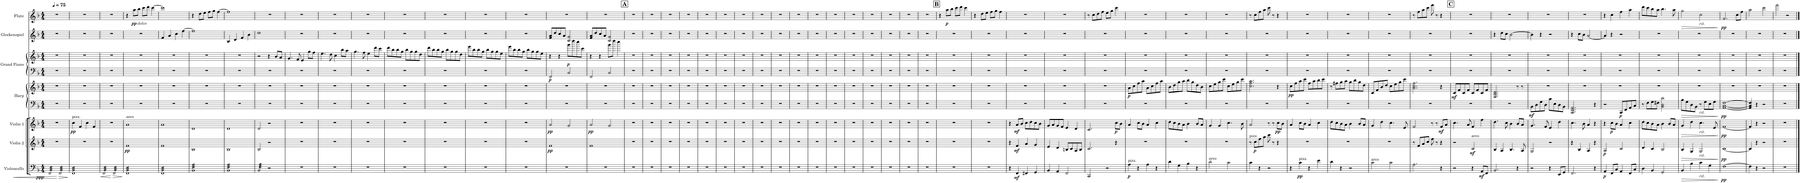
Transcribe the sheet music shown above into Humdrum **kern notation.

**kern	**dynam	**kern	**dynam	**kern	**dynam	**kern	**kern	**dynam	**kern	**kern	**dynam	**kern	**kern	**dynam
*part7	*part7	*part6	*part6	*part5	*part5	*part4	*part4	*part4	*part3	*part3	*part3	*part2	*part1	*part1
*staff9	*staff9	*staff8	*staff8	*staff7	*staff7	*staff6	*staff5	*staff5/6	*staff4	*staff3	*staff3/4	*staff2	*staff1	*staff1
*I"Violoncello	*	*I"Violin 2	*	*I"Violin 1	*	*I"Harp	*	*	*I"Grand Piano	*	*	*I"Glockenspiel	*I"Flute	*
*I'Vc.	*	*I'Vln. 2	*	*I'Vln. 1	*	*I'Hrp.	*	*	*I'Pno.	*	*	*I'Glock.	*I'Fl.	*
*clefF4	*	*clefG2	*	*clefG2	*	*clefF4	*clefG2	*	*clefF4	*clefG2	*	*clefG2	*clefG2	*
*	*	*	*	*	*	*	*	*	*	*	*	*Trd-14c-24	*	*
*k[b-]	*	*k[b-]	*	*k[b-]	*	*k[b-]	*k[b-]	*	*k[b-]	*k[b-]	*	*k[b-]	*k[b-]	*
*M4/4	*	*M4/4	*	*M4/4	*	*M4/4	*M4/4	*	*M4/4	*M4/4	*	*M4/4	*M4/4	*
=1	=1	=1	=1	=1	=1	=1	=1	=1	=1	=1	=1	=1	=1	=1
!	!LO:HP:b	!	!	!	!	!	!	!	!	!	!	!	!	!
!	!LO:DY:n=1:b	!	!	!	!	!	!	!	!	!	!	!	!	!
*	*	*	*	*	*	*	*	*	*	*	*	*	*^	*
*tremolo	*	*	*	*	*	*	*	*	*	*	*	*	*	*	*
32FF/LLL	< ppp	1r	.	1r	.	1r	1r	.	1r	1r	.	1r	1r	2ryy	.
32FF/	.	.	.	.	.	.	.	.	.	.	.	.	.	.	.
32FF/	.	.	.	.	.	.	.	.	.	.	.	.	.	.	.
32FF/	.	.	.	.	.	.	.	.	.	.	.	.	.	.	.
32FF/	.	.	.	.	.	.	.	.	.	.	.	.	.	.	.
32FF/	.	.	.	.	.	.	.	.	.	.	.	.	.	.	.
32FF/	.	.	.	.	.	.	.	.	.	.	.	.	.	.	.
32FF/	.	.	.	.	.	.	.	.	.	.	.	.	.	.	.
32FF/	.	.	.	.	.	.	.	.	.	.	.	.	.	.	.
32FF/	.	.	.	.	.	.	.	.	.	.	.	.	.	.	.
32FF/	.	.	.	.	.	.	.	.	.	.	.	.	.	.	.
32FF/	.	.	.	.	.	.	.	.	.	.	.	.	.	.	.
32FF/	.	.	.	.	.	.	.	.	.	.	.	.	.	.	.
32FF/	.	.	.	.	.	.	.	.	.	.	.	.	.	.	.
32FF/	.	.	.	.	.	.	.	.	.	.	.	.	.	.	.
32FF/JJJ	.	.	.	.	.	.	.	.	.	.	.	.	.	.	.
*	*	*	*	*	*	*	*	*	*	*	*	*	*MM75	*	*
!	!LO:HP:n=1:b	!	!	!	!	!	!	!	!	!	!	!	!	!	!
32FF/LLL	[ >	.	.	.	.	.	.	.	.	.	.	.	.	2ryy	.
32FF/	.	.	.	.	.	.	.	.	.	.	.	.	.	.	.
32FF/	.	.	.	.	.	.	.	.	.	.	.	.	.	.	.
32FF/	.	.	.	.	.	.	.	.	.	.	.	.	.	.	.
32FF/	.	.	.	.	.	.	.	.	.	.	.	.	.	.	.
32FF/	.	.	.	.	.	.	.	.	.	.	.	.	.	.	.
32FF/	.	.	.	.	.	.	.	.	.	.	.	.	.	.	.
32FF/	.	.	.	.	.	.	.	.	.	.	.	.	.	.	.
32FF/	.	.	.	.	.	.	.	.	.	.	.	.	.	.	.
32FF/	.	.	.	.	.	.	.	.	.	.	.	.	.	.	.
32FF/	.	.	.	.	.	.	.	.	.	.	.	.	.	.	.
32FF/	.	.	.	.	.	.	.	.	.	.	.	.	.	.	.
32FF/	.	.	.	.	.	.	.	.	.	.	.	.	.	.	.
32FF/	.	.	.	.	.	.	.	.	.	.	.	.	.	.	.
32FF/	.	.	.	.	.	.	.	.	.	.	.	.	.	.	.
32FF/JJJ	.	.	.	.	.	.	.	.	.	.	.	.	.	.	.
.	]	.	.	.	.	.	.	.	.	.	.	.	.	.	.
=1X1	=1X1	=1X1	=1X1	=1X1	=1X1	=1X1	=1X1	=1X1	=1X1	=1X1	=1X1	=1X1	=1X1	=1X1	=1X1
!	!	!	!	!LO:TX:a:t=pizz.	!	!	!	!	!	!	!	!	!	!	!
!	!	!	!	!	!LO:DY:b	!	!	!	!	!	!	!	!	!	!
*	*	*	*	*	*	*	*	*	*	*	*	*	*v	*v	*
32FFLLL	.	1r	.	4cc\	pp	1r	1r	.	1r	1r	.	1r	1r	.
32FF	.	.	.	.	.	.	.	.	.	.	.	.	.	.
32FF	.	.	.	.	.	.	.	.	.	.	.	.	.	.
32FF	.	.	.	.	.	.	.	.	.	.	.	.	.	.
32FF	.	.	.	.	.	.	.	.	.	.	.	.	.	.
32FF	.	.	.	.	.	.	.	.	.	.	.	.	.	.
32FF	.	.	.	.	.	.	.	.	.	.	.	.	.	.
32FF	.	.	.	.	.	.	.	.	.	.	.	.	.	.
32FF	.	.	.	4f/	.	.	.	.	.	.	.	.	.	.
32FF	.	.	.	.	.	.	.	.	.	.	.	.	.	.
32FF	.	.	.	.	.	.	.	.	.	.	.	.	.	.
32FF	.	.	.	.	.	.	.	.	.	.	.	.	.	.
32FF	.	.	.	.	.	.	.	.	.	.	.	.	.	.
32FF	.	.	.	.	.	.	.	.	.	.	.	.	.	.
32FF	.	.	.	.	.	.	.	.	.	.	.	.	.	.
32FF	.	.	.	.	.	.	.	.	.	.	.	.	.	.
32FF	.	.	.	4cc\	.	.	.	.	.	.	.	.	.	.
32FF	.	.	.	.	.	.	.	.	.	.	.	.	.	.
32FF	.	.	.	.	.	.	.	.	.	.	.	.	.	.
32FF	.	.	.	.	.	.	.	.	.	.	.	.	.	.
32FF	.	.	.	.	.	.	.	.	.	.	.	.	.	.
32FF	.	.	.	.	.	.	.	.	.	.	.	.	.	.
32FF	.	.	.	.	.	.	.	.	.	.	.	.	.	.
32FF	.	.	.	.	.	.	.	.	.	.	.	.	.	.
32FF	.	.	.	4f/	.	.	.	.	.	.	.	.	.	.
32FF	.	.	.	.	.	.	.	.	.	.	.	.	.	.
32FF	.	.	.	.	.	.	.	.	.	.	.	.	.	.
32FF	.	.	.	.	.	.	.	.	.	.	.	.	.	.
32FF	.	.	.	.	.	.	.	.	.	.	.	.	.	.
32FF	.	.	.	.	.	.	.	.	.	.	.	.	.	.
32FF	.	.	.	.	.	.	.	.	.	.	.	.	.	.
32FFJJJ	.	.	.	.	.	.	.	.	.	.	.	.	.	.
=2	=2	=2	=2	=2	=2	=2	=2	=2	=2	=2	=2	=2	=2	=2
!	!LO:HP:b	!	!	!	!	!	!	!	!	!	!	!	!	!
32FF/LLL	<	1r	.	1r	.	1r	1r	.	1r	1r	.	1r	1r	.
32FF/	.	.	.	.	.	.	.	.	.	.	.	.	.	.
32FF/	.	.	.	.	.	.	.	.	.	.	.	.	.	.
32FF/	.	.	.	.	.	.	.	.	.	.	.	.	.	.
32FF/	.	.	.	.	.	.	.	.	.	.	.	.	.	.
32FF/	.	.	.	.	.	.	.	.	.	.	.	.	.	.
32FF/	.	.	.	.	.	.	.	.	.	.	.	.	.	.
32FF/	.	.	.	.	.	.	.	.	.	.	.	.	.	.
32FF/	.	.	.	.	.	.	.	.	.	.	.	.	.	.
32FF/	.	.	.	.	.	.	.	.	.	.	.	.	.	.
32FF/	.	.	.	.	.	.	.	.	.	.	.	.	.	.
32FF/	.	.	.	.	.	.	.	.	.	.	.	.	.	.
32FF/	.	.	.	.	.	.	.	.	.	.	.	.	.	.
32FF/	.	.	.	.	.	.	.	.	.	.	.	.	.	.
32FF/	.	.	.	.	.	.	.	.	.	.	.	.	.	.
32FF/JJJ	.	.	.	.	.	.	.	.	.	.	.	.	.	.
!	!LO:HP:n=1:b	!	!	!	!	!	!	!	!	!	!	!	!	!
32FF/LLL	[ >	.	.	.	.	.	.	.	.	.	.	.	.	.
32FF/	.	.	.	.	.	.	.	.	.	.	.	.	.	.
32FF/	.	.	.	.	.	.	.	.	.	.	.	.	.	.
32FF/	.	.	.	.	.	.	.	.	.	.	.	.	.	.
32FF/	.	.	.	.	.	.	.	.	.	.	.	.	.	.
32FF/	.	.	.	.	.	.	.	.	.	.	.	.	.	.
32FF/	.	.	.	.	.	.	.	.	.	.	.	.	.	.
32FF/	.	.	.	.	.	.	.	.	.	.	.	.	.	.
32FF/	.	.	.	.	.	.	.	.	.	.	.	.	.	.
32FF/	.	.	.	.	.	.	.	.	.	.	.	.	.	.
32FF/	.	.	.	.	.	.	.	.	.	.	.	.	.	.
32FF/	.	.	.	.	.	.	.	.	.	.	.	.	.	.
32FF/	.	.	.	.	.	.	.	.	.	.	.	.	.	.
32FF/	.	.	.	.	.	.	.	.	.	.	.	.	.	.
32FF/	.	.	.	.	.	.	.	.	.	.	.	.	.	.
32FF/JJJ	.	.	.	.	.	.	.	.	.	.	.	.	.	.
.	]	.	.	.	.	.	.	.	.	.	.	.	.	.
=3	=3	=3	=3	=3	=3	=3	=3	=3	=3	=3	=3	=3	=3	=3
!	!	!	!	!LO:TX:a:t=arco	!	!	!	!	!	!	!	!	!	!
!	!	!	!LO:DY:b	!	!	!	!	!	!	!	!	!	!	!
32FFLLL	.	1f	pp	1a	.	1r	1r	.	1r	1r	.	1r	4r	.
32FF	.	.	.	.	.	.	.	.	.	.	.	.	.	.
32FF	.	.	.	.	.	.	.	.	.	.	.	.	.	.
32FF	.	.	.	.	.	.	.	.	.	.	.	.	.	.
32FF	.	.	.	.	.	.	.	.	.	.	.	.	.	.
32FF	.	.	.	.	.	.	.	.	.	.	.	.	.	.
32FF	.	.	.	.	.	.	.	.	.	.	.	.	.	.
32FF	.	.	.	.	.	.	.	.	.	.	.	.	.	.
!	!	!	!	!	!	!	!	!	!	!	!	!	!LO:TX:b:i:t=dolce	!
!	!	!	!	!	!	!	!	!	!	!	!	!	!	!LO:DY:b
32FF	.	.	.	.	.	.	.	.	.	.	.	.	8aa\L	pp
32FF	.	.	.	.	.	.	.	.	.	.	.	.	.	.
32FF	.	.	.	.	.	.	.	.	.	.	.	.	.	.
32FF	.	.	.	.	.	.	.	.	.	.	.	.	.	.
32FF	.	.	.	.	.	.	.	.	.	.	.	.	8bb-\J	.
32FF	.	.	.	.	.	.	.	.	.	.	.	.	.	.
32FF	.	.	.	.	.	.	.	.	.	.	.	.	.	.
32FF	.	.	.	.	.	.	.	.	.	.	.	.	.	.
32FF	.	.	.	.	.	.	.	.	.	.	.	.	8ccc\L	.
32FF	.	.	.	.	.	.	.	.	.	.	.	.	.	.
32FF	.	.	.	.	.	.	.	.	.	.	.	.	.	.
32FF	.	.	.	.	.	.	.	.	.	.	.	.	.	.
32FF	.	.	.	.	.	.	.	.	.	.	.	.	8ddd\J	.
32FF	.	.	.	.	.	.	.	.	.	.	.	.	.	.
32FF	.	.	.	.	.	.	.	.	.	.	.	.	.	.
32FF	.	.	.	.	.	.	.	.	.	.	.	.	.	.
32FF	.	.	.	.	.	.	.	.	.	.	.	.	[4ccc\	.
32FF	.	.	.	.	.	.	.	.	.	.	.	.	.	.
32FF	.	.	.	.	.	.	.	.	.	.	.	.	.	.
32FF	.	.	.	.	.	.	.	.	.	.	.	.	.	.
32FF	.	.	.	.	.	.	.	.	.	.	.	.	.	.
32FF	.	.	.	.	.	.	.	.	.	.	.	.	.	.
32FF	.	.	.	.	.	.	.	.	.	.	.	.	.	.
32FFJJJ	.	.	.	.	.	.	.	.	.	.	.	.	.	.
=4	=4	=4	=4	=4	=4	=4	=4	=4	=4	=4	=4	=4	=4	=4
32FFLLL	.	1f	.	1a	.	1r	1r	.	1r	1r	.	4f/	1ccc]	.
32FF	.	.	.	.	.	.	.	.	.	.	.	.	.	.
32FF	.	.	.	.	.	.	.	.	.	.	.	.	.	.
32FF	.	.	.	.	.	.	.	.	.	.	.	.	.	.
32FF	.	.	.	.	.	.	.	.	.	.	.	.	.	.
32FF	.	.	.	.	.	.	.	.	.	.	.	.	.	.
32FF	.	.	.	.	.	.	.	.	.	.	.	.	.	.
32FF	.	.	.	.	.	.	.	.	.	.	.	.	.	.
32FF	.	.	.	.	.	.	.	.	.	.	.	4a/	.	.
32FF	.	.	.	.	.	.	.	.	.	.	.	.	.	.
32FF	.	.	.	.	.	.	.	.	.	.	.	.	.	.
32FF	.	.	.	.	.	.	.	.	.	.	.	.	.	.
32FF	.	.	.	.	.	.	.	.	.	.	.	.	.	.
32FF	.	.	.	.	.	.	.	.	.	.	.	.	.	.
32FF	.	.	.	.	.	.	.	.	.	.	.	.	.	.
32FF	.	.	.	.	.	.	.	.	.	.	.	.	.	.
32FF	.	.	.	.	.	.	.	.	.	.	.	4cc\	.	.
32FF	.	.	.	.	.	.	.	.	.	.	.	.	.	.
32FF	.	.	.	.	.	.	.	.	.	.	.	.	.	.
32FF	.	.	.	.	.	.	.	.	.	.	.	.	.	.
32FF	.	.	.	.	.	.	.	.	.	.	.	.	.	.
32FF	.	.	.	.	.	.	.	.	.	.	.	.	.	.
32FF	.	.	.	.	.	.	.	.	.	.	.	.	.	.
32FF	.	.	.	.	.	.	.	.	.	.	.	.	.	.
32FF	.	.	.	.	.	.	.	.	.	.	.	[4ff\	.	.
32FF	.	.	.	.	.	.	.	.	.	.	.	.	.	.
32FF	.	.	.	.	.	.	.	.	.	.	.	.	.	.
32FF	.	.	.	.	.	.	.	.	.	.	.	.	.	.
32FF	.	.	.	.	.	.	.	.	.	.	.	.	.	.
32FF	.	.	.	.	.	.	.	.	.	.	.	.	.	.
32FF	.	.	.	.	.	.	.	.	.	.	.	.	.	.
32FFJJJ	.	.	.	.	.	.	.	.	.	.	.	.	.	.
=5	=5	=5	=5	=5	=5	=5	=5	=5	=5	=5	=5	=5	=5	=5
32BB-LLL	.	1B-	.	1d	.	1r	1r	.	1r	1r	.	1ff]	4r	.
32BB-	.	.	.	.	.	.	.	.	.	.	.	.	.	.
32BB-	.	.	.	.	.	.	.	.	.	.	.	.	.	.
32BB-	.	.	.	.	.	.	.	.	.	.	.	.	.	.
32BB-	.	.	.	.	.	.	.	.	.	.	.	.	.	.
32BB-	.	.	.	.	.	.	.	.	.	.	.	.	.	.
32BB-	.	.	.	.	.	.	.	.	.	.	.	.	.	.
32BB-	.	.	.	.	.	.	.	.	.	.	.	.	.	.
32BB-	.	.	.	.	.	.	.	.	.	.	.	.	8dd\L	.
32BB-	.	.	.	.	.	.	.	.	.	.	.	.	.	.
32BB-	.	.	.	.	.	.	.	.	.	.	.	.	.	.
32BB-	.	.	.	.	.	.	.	.	.	.	.	.	.	.
32BB-	.	.	.	.	.	.	.	.	.	.	.	.	8ee\J	.
32BB-	.	.	.	.	.	.	.	.	.	.	.	.	.	.
32BB-	.	.	.	.	.	.	.	.	.	.	.	.	.	.
32BB-	.	.	.	.	.	.	.	.	.	.	.	.	.	.
32BB-	.	.	.	.	.	.	.	.	.	.	.	.	8ff\L	.
32BB-	.	.	.	.	.	.	.	.	.	.	.	.	.	.
32BB-	.	.	.	.	.	.	.	.	.	.	.	.	.	.
32BB-	.	.	.	.	.	.	.	.	.	.	.	.	.	.
32BB-	.	.	.	.	.	.	.	.	.	.	.	.	8gg\J	.
32BB-	.	.	.	.	.	.	.	.	.	.	.	.	.	.
32BB-	.	.	.	.	.	.	.	.	.	.	.	.	.	.
32BB-	.	.	.	.	.	.	.	.	.	.	.	.	.	.
32BB-	.	.	.	.	.	.	.	.	.	.	.	.	[4ff\	.
32BB-	.	.	.	.	.	.	.	.	.	.	.	.	.	.
32BB-	.	.	.	.	.	.	.	.	.	.	.	.	.	.
32BB-	.	.	.	.	.	.	.	.	.	.	.	.	.	.
32BB-	.	.	.	.	.	.	.	.	.	.	.	.	.	.
32BB-	.	.	.	.	.	.	.	.	.	.	.	.	.	.
32BB-	.	.	.	.	.	.	.	.	.	.	.	.	.	.
32BB-JJJ	.	.	.	.	.	.	.	.	.	.	.	.	.	.
=6	=6	=6	=6	=6	=6	=6	=6	=6	=6	=6	=6	=6	=6	=6
32BB-LLL	.	1B-	.	1d	.	1r	1r	.	1r	1r	.	4B-/	1ff]	.
32BB-	.	.	.	.	.	.	.	.	.	.	.	.	.	.
32BB-	.	.	.	.	.	.	.	.	.	.	.	.	.	.
32BB-	.	.	.	.	.	.	.	.	.	.	.	.	.	.
32BB-	.	.	.	.	.	.	.	.	.	.	.	.	.	.
32BB-	.	.	.	.	.	.	.	.	.	.	.	.	.	.
32BB-	.	.	.	.	.	.	.	.	.	.	.	.	.	.
32BB-	.	.	.	.	.	.	.	.	.	.	.	.	.	.
32BB-	.	.	.	.	.	.	.	.	.	.	.	4d/	.	.
32BB-	.	.	.	.	.	.	.	.	.	.	.	.	.	.
32BB-	.	.	.	.	.	.	.	.	.	.	.	.	.	.
32BB-	.	.	.	.	.	.	.	.	.	.	.	.	.	.
32BB-	.	.	.	.	.	.	.	.	.	.	.	.	.	.
32BB-	.	.	.	.	.	.	.	.	.	.	.	.	.	.
32BB-	.	.	.	.	.	.	.	.	.	.	.	.	.	.
32BB-	.	.	.	.	.	.	.	.	.	.	.	.	.	.
32BB-	.	.	.	.	.	.	.	.	.	.	.	4f/	.	.
32BB-	.	.	.	.	.	.	.	.	.	.	.	.	.	.
32BB-	.	.	.	.	.	.	.	.	.	.	.	.	.	.
32BB-	.	.	.	.	.	.	.	.	.	.	.	.	.	.
32BB-	.	.	.	.	.	.	.	.	.	.	.	.	.	.
32BB-	.	.	.	.	.	.	.	.	.	.	.	.	.	.
32BB-	.	.	.	.	.	.	.	.	.	.	.	.	.	.
32BB-	.	.	.	.	.	.	.	.	.	.	.	.	.	.
32BB-	.	.	.	.	.	.	.	.	.	.	.	4b-\	.	.
32BB-	.	.	.	.	.	.	.	.	.	.	.	.	.	.
32BB-	.	.	.	.	.	.	.	.	.	.	.	.	.	.
32BB-	.	.	.	.	.	.	.	.	.	.	.	.	.	.
32BB-	.	.	.	.	.	.	.	.	.	.	.	.	.	.
32BB-	.	.	.	.	.	.	.	.	.	.	.	.	.	.
32BB-	.	.	.	.	.	.	.	.	.	.	.	.	.	.
32BB-JJJ	.	.	.	.	.	.	.	.	.	.	.	.	.	.
=7	=7	=7	=7	=7	=7	=7	=7	=7	=7	=7	=7	=7	=7	=7
32BB-/LLL	.	2B-/	.	2d/	.	1r	1r	.	1r	2r	.	1dd	1r	.
32BB-/	.	.	.	.	.	.	.	.	.	.	.	.	.	.
32BB-/	.	.	.	.	.	.	.	.	.	.	.	.	.	.
32BB-/	.	.	.	.	.	.	.	.	.	.	.	.	.	.
32BB-/	.	.	.	.	.	.	.	.	.	.	.	.	.	.
32BB-/	.	.	.	.	.	.	.	.	.	.	.	.	.	.
32BB-/	.	.	.	.	.	.	.	.	.	.	.	.	.	.
32BB-/	.	.	.	.	.	.	.	.	.	.	.	.	.	.
32BB-/	.	.	.	.	.	.	.	.	.	.	.	.	.	.
32BB-/	.	.	.	.	.	.	.	.	.	.	.	.	.	.
32BB-/	.	.	.	.	.	.	.	.	.	.	.	.	.	.
32BB-/	.	.	.	.	.	.	.	.	.	.	.	.	.	.
32BB-/	.	.	.	.	.	.	.	.	.	.	.	.	.	.
32BB-/	.	.	.	.	.	.	.	.	.	.	.	.	.	.
32BB-/	.	.	.	.	.	.	.	.	.	.	.	.	.	.
32BB-/JJJ	.	.	.	.	.	.	.	.	.	.	.	.	.	.
*Xtremolo	*	*	*	*	*	*	*	*	*	*	*	*	*	*
2r	.	2r	.	2r	.	.	.	.	.	4r	.	.	.	.
.	.	.	.	.	.	.	.	.	.	8b-/L	.	.	.	.
.	.	.	.	.	.	.	.	.	.	8a/J	.	.	.	.
=8	=8	=8	=8	=8	=8	=8	=8	=8	=8	=8	=8	=8	=8	=8
1r	.	1r	.	1r	.	1r	1r	.	1r	4.g/	.	1r	1r	.
.	.	.	.	.	.	.	.	.	.	8f/	.	.	.	.
.	.	.	.	.	.	.	.	.	.	4e/	.	.	.	.
.	.	.	.	.	.	.	.	.	.	8gg\L	.	.	.	.
.	.	.	.	.	.	.	.	.	.	8ff\J	.	.	.	.
=9	=9	=9	=9	=9	=9	=9	=9	=9	=9	=9	=9	=9	=9	=9
1r	.	1r	.	1r	.	1r	1r	.	1r	4.ee\	.	1r	1r	.
.	.	.	.	.	.	.	.	.	.	8dd\	.	.	.	.
.	.	.	.	.	.	.	.	.	.	4cc\	.	.	.	.
.	.	.	.	.	.	.	.	.	.	8bb-\L	.	.	.	.
.	.	.	.	.	.	.	.	.	.	8aa\J	.	.	.	.
=10	=10	=10	=10	=10	=10	=10	=10	=10	=10	=10	=10	=10	=10	=10
1r	.	1r	.	1r	.	1r	1r	.	1r	4.gg\	.	1r	1r	.
.	.	.	.	.	.	.	.	.	.	8ff\	.	.	.	.
.	.	.	.	.	.	.	.	.	.	4ee\	.	.	.	.
.	.	.	.	.	.	.	.	.	.	8ddd\L	.	.	.	.
.	.	.	.	.	.	.	.	.	.	8ccc\J	.	.	.	.
=11	=11	=11	=11	=11	=11	=11	=11	=11	=11	=11	=11	=11	=11	=11
1r	.	1r	.	1r	.	1r	1r	.	1r	8ddd\L	.	1r	1r	.
.	.	.	.	.	.	.	.	.	.	8bb-\	.	.	.	.
.	.	.	.	.	.	.	.	.	.	8bb-\	.	.	.	.
.	.	.	.	.	.	.	.	.	.	8gg\J	.	.	.	.
.	.	.	.	.	.	.	.	.	.	8bb-\L	.	.	.	.
.	.	.	.	.	.	.	.	.	.	8gg\	.	.	.	.
.	.	.	.	.	.	.	.	.	.	8gg\	.	.	.	.
.	.	.	.	.	.	.	.	.	.	8dd\J	.	.	.	.
=12	=12	=12	=12	=12	=12	=12	=12	=12	=12	=12	=12	=12	=12	=12
1r	.	1r	.	1r	.	1r	1r	.	1r	8ddd\L	.	1r	1r	.
.	.	.	.	.	.	.	.	.	.	8bb-\	.	.	.	.
.	.	.	.	.	.	.	.	.	.	8bb-\	.	.	.	.
.	.	.	.	.	.	.	.	.	.	8gg\J	.	.	.	.
.	.	.	.	.	.	.	.	.	.	8bb-\L	.	.	.	.
.	.	.	.	.	.	.	.	.	.	8gg\	.	.	.	.
.	.	.	.	.	.	.	.	.	.	8gg\	.	.	.	.
.	.	.	.	.	.	.	.	.	.	8dd\J	.	.	.	.
=13	=13	=13	=13	=13	=13	=13	=13	=13	=13	=13	=13	=13	=13	=13
1r	.	1r	.	1r	.	1r	1r	.	1r	8eee\L	.	1r	1r	.
.	.	.	.	.	.	.	.	.	.	8bb-\	.	.	.	.
.	.	.	.	.	.	.	.	.	.	8bb-\	.	.	.	.
.	.	.	.	.	.	.	.	.	.	8gg\J	.	.	.	.
.	.	.	.	.	.	.	.	.	.	8bb-\L	.	.	.	.
.	.	.	.	.	.	.	.	.	.	8gg\	.	.	.	.
.	.	.	.	.	.	.	.	.	.	8gg\	.	.	.	.
.	.	.	.	.	.	.	.	.	.	8ee\J	.	.	.	.
=14	=14	=14	=14	=14	=14	=14	=14	=14	=14	=14	=14	=14	=14	=14
1r	.	1r	.	1r	.	1r	1r	.	1r	8eee\L	.	1r	1r	.
.	.	.	.	.	.	.	.	.	.	8bb-\	.	.	.	.
.	.	.	.	.	.	.	.	.	.	8bb-\	.	.	.	.
.	.	.	.	.	.	.	.	.	.	8gg\J	.	.	.	.
.	.	.	.	.	.	.	.	.	.	8bb-\L	.	.	.	.
.	.	.	.	.	.	.	.	.	.	8gg\	.	.	.	.
.	.	.	.	.	.	.	.	.	.	8gg\	.	.	.	.
.	.	.	.	.	.	.	.	.	.	8ee\J	.	.	.	.
=15	=15	=15	=15	=15	=15	=15	=15	=15	=15	=15	=15	=15	=15	=15
!	!	!	!LO:DY:b	!	!LO:DY:b	!	!	!	!	!	!LO:DY:b=2	!	!	!
1r	.	1f	pp	2a/	pp	1r	1r	.	2FF/	4r	p	8f/ 8a/L	1r	.
.	.	.	.	.	.	.	.	.	.	.	.	8dd/	.	.
.	.	.	.	.	.	.	.	.	.	4r	.	8cc/	.	.
.	.	.	.	.	.	.	.	.	.	.	.	8a/J	.	.
!	!	!	!	!	!	!	!	!	!	!	!LO:DY:b	!	!	!
.	.	.	.	2g/	.	.	.	.	2C/	8ggg\L	p	2c/ 2g/	.	.
.	.	.	.	.	.	.	.	.	.	8dddd\	.	.	.	.
.	.	.	.	.	.	.	.	.	.	8cccc\	.	.	.	.
.	.	.	.	.	.	.	.	.	.	8ccc\J	.	.	.	.
=16	=16	=16	=16	=16	=16	=16	=16	=16	=16	=16	=16	=16	=16	=16
!	!	!	!	!	!LO:DY:b	!	!	!	!	!	!	!	!	!
1r	.	1f	.	2a/	pp	1r	1r	.	2FF/	4r	.	8f/ 8a/L	1r	.
.	.	.	.	.	.	.	.	.	.	.	.	8dd/	.	.
.	.	.	.	.	.	.	.	.	.	4r	.	8cc/	.	.
.	.	.	.	.	.	.	.	.	.	.	.	8a/J	.	.
.	.	.	.	2g/	.	.	.	.	2C/	8ggg\L	.	2c/ 2g/	.	.
.	.	.	.	.	.	.	.	.	.	8dddd\J	.	.	.	.
.	.	.	.	.	.	.	.	.	.	4cccc\	.	.	.	.
!!LO:REH:place=s1:a:B:cj:fs=14:t=A
=17	=17	=17	=17	=17	=17	=17	=17	=17	=17	=17	=17	=17	=17	=17
1r	.	1r	.	1r	.	1r	1r	.	1r	1r	.	1r	1r	.
=18	=18	=18	=18	=18	=18	=18	=18	=18	=18	=18	=18	=18	=18	=18
1r	.	1r	.	1r	.	1r	1r	.	1r	1r	.	1r	1r	.
=19	=19	=19	=19	=19	=19	=19	=19	=19	=19	=19	=19	=19	=19	=19
1r	.	1r	.	1r	.	1r	1r	.	1r	1r	.	1r	1r	.
=20	=20	=20	=20	=20	=20	=20	=20	=20	=20	=20	=20	=20	=20	=20
1r	.	1r	.	1r	.	1r	1r	.	1r	1r	.	1r	1r	.
=21	=21	=21	=21	=21	=21	=21	=21	=21	=21	=21	=21	=21	=21	=21
1r	.	1r	.	1r	.	1r	1r	.	1r	1r	.	1r	1r	.
=22	=22	=22	=22	=22	=22	=22	=22	=22	=22	=22	=22	=22	=22	=22
1r	.	1r	.	1r	.	1r	1r	.	1r	1r	.	1r	1r	.
=23	=23	=23	=23	=23	=23	=23	=23	=23	=23	=23	=23	=23	=23	=23
1r	.	1r	.	1r	.	1r	1r	.	1r	1r	.	1r	1r	.
=24	=24	=24	=24	=24	=24	=24	=24	=24	=24	=24	=24	=24	=24	=24
1r	.	1r	.	1r	.	1r	1r	.	1r	1r	.	1r	1r	.
=25	=25	=25	=25	=25	=25	=25	=25	=25	=25	=25	=25	=25	=25	=25
1r	.	1r	.	1r	.	1r	1r	.	1r	1r	.	1r	1r	.
=26	=26	=26	=26	=26	=26	=26	=26	=26	=26	=26	=26	=26	=26	=26
1r	.	1r	.	1r	.	1r	1r	.	1r	1r	.	1r	1r	.
=27	=27	=27	=27	=27	=27	=27	=27	=27	=27	=27	=27	=27	=27	=27
1r	.	1r	.	1r	.	1r	1r	.	1r	1r	.	1r	1r	.
=28	=28	=28	=28	=28	=28	=28	=28	=28	=28	=28	=28	=28	=28	=28
1r	.	1r	.	1r	.	1r	1r	.	1r	1r	.	1r	1r	.
=29	=29	=29	=29	=29	=29	=29	=29	=29	=29	=29	=29	=29	=29	=29
1r	.	1r	.	1r	.	1r	1r	.	1r	1r	.	1r	1r	.
=30	=30	=30	=30	=30	=30	=30	=30	=30	=30	=30	=30	=30	=30	=30
1r	.	1r	.	1r	.	1r	1r	.	1r	1r	.	1r	1r	.
=31	=31	=31	=31	=31	=31	=31	=31	=31	=31	=31	=31	=31	=31	=31
1r	.	1r	.	1r	.	1r	1r	.	1r	1r	.	1r	1r	.
=32	=32	=32	=32	=32	=32	=32	=32	=32	=32	=32	=32	=32	=32	=32
1r	.	1r	.	1r	.	1r	1r	.	1r	1r	.	1r	1r	.
=33	=33	=33	=33	=33	=33	=33	=33	=33	=33	=33	=33	=33	=33	=33
1r	.	1r	.	1r	.	1r	1r	.	1r	1r	.	1r	1r	.
!!LO:REH:place=s1:a:B:cj:fs=14:t=B
=34	=34	=34	=34	=34	=34	=34	=34	=34	=34	=34	=34	=34	=34	=34
1r	.	1r	.	1r	.	1r	1r	.	1r	1r	.	1r	4r	.
!	!	!	!	!	!	!	!	!	!	!	!	!	!	!LO:DY:b
.	.	.	.	.	.	.	.	.	.	.	.	.	8aa\L	p
.	.	.	.	.	.	.	.	.	.	.	.	.	8bb-\J	.
.	.	.	.	.	.	.	.	.	.	.	.	.	8ccc\L	.
.	.	.	.	.	.	.	.	.	.	.	.	.	8ddd\J	.
.	.	.	.	.	.	.	.	.	.	.	.	.	4ccc\	.
=35	=35	=35	=35	=35	=35	=35	=35	=35	=35	=35	=35	=35	=35	=35
1r	.	1r	.	1r	.	1r	1r	.	1r	1r	.	1r	4r	.
.	.	.	.	.	.	.	.	.	.	.	.	.	8dd\L	.
.	.	.	.	.	.	.	.	.	.	.	.	.	8ee\J	.
.	.	.	.	.	.	.	.	.	.	.	.	.	8ff\L	.
.	.	.	.	.	.	.	.	.	.	.	.	.	8gg\J	.
.	.	.	.	.	.	.	.	.	.	.	.	.	4ff\	.
=36	=36	=36	=36	=36	=36	=36	=36	=36	=36	=36	=36	=36	=36	=36
4r	.	4r	.	4r	.	1r	1r	.	1r	1r	.	1r	1r	.
!	!LO:DY:b	!	!LO:DY:b	!	!LO:DY:b	!	!	!	!	!	!	!	!	!
4FF/	mf	4f/	mf	8a/L	mf	.	.	.	.	.	.	.	.	.
.	.	.	.	8b-/J	.	.	.	.	.	.	.	.	.	.
4FF#X/	.	4a/	.	8cc\L	.	.	.	.	.	.	.	.	.	.
.	.	.	.	8dd\	.	.	.	.	.	.	.	.	.	.
4GG/	.	4g/	.	8cc\	.	.	.	.	.	.	.	.	.	.
.	.	.	.	8b-\J	.	.	.	.	.	.	.	.	.	.
=37	=37	=37	=37	=37	=37	=37	=37	=37	=37	=37	=37	=37	=37	=37
4BB-/	.	4e/	.	8g/L	.	1r	1r	.	1r	1r	.	1r	1r	.
.	.	.	.	8a/	.	.	.	.	.	.	.	.	.	.
4AA/	.	4d/	.	8g/	.	.	.	.	.	.	.	.	.	.
.	.	.	.	8f/J	.	.	.	.	.	.	.	.	.	.
2FF/	.	8Bn/L	.	4e/	.	.	.	.	.	.	.	.	.	.
.	.	8c/	.	.	.	.	.	.	.	.	.	.	.	.
.	.	8A/	.	4d/	.	.	.	.	.	.	.	.	.	.
.	.	8B/J	.	.	.	.	.	.	.	.	.	.	.	.
=38	=38	=38	=38	=38	=38	=38	=38	=38	=38	=38	=38	=38	=38	=38
2CC/	.	2.c/	.	2.c/	.	1r	1r	.	1r	1r	.	1r	8r	.
.	.	.	.	.	.	.	.	.	.	.	.	.	8cc\L	.
.	.	.	.	.	.	.	.	.	.	.	.	.	8dd\	.
.	.	.	.	.	.	.	.	.	.	.	.	.	8ff\J	.
2r	.	.	.	.	.	.	.	.	.	.	.	.	8ee\L	.
.	.	.	.	.	.	.	.	.	.	.	.	.	8gg\J	.
!	!	!	!	!	!LO:DY:b	!	!	!	!	!	!	!	!	!
.	.	4r	.	8cc\L	p	.	.	.	.	.	.	.	4ccc\	.
.	.	.	.	8b-\J	.	.	.	.	.	.	.	.	.	.
=39	=39	=39	=39	=39	=39	=39	=39	=39	=39	=39	=39	=39	=39	=39
!LO:TX:a:t=pizz.	!	!	!	!	!	!	!	!	!	!	!	!	!	!
!	!LO:DY:b	!	!	!	!	!	!	!LO:DY:b	!	!	!	!	!	!
4A\	p	1r	.	4a/	.	1r	8a\L	p	1r	1r	.	1r	1r	.
.	.	.	.	.	.	.	8cc\	.	.	.	.	.	.	.
4r	.	.	.	8cc\L	.	.	8ff\	.	.	.	.	.	.	.
.	.	.	.	8b-\J	.	.	8aa\J	.	.	.	.	.	.	.
4A\	.	.	.	4a/	.	.	8a\L	.	.	.	.	.	.	.
.	.	.	.	.	.	.	8cc\	.	.	.	.	.	.	.
4r	.	.	.	4cc\	.	.	8ff\	.	.	.	.	.	.	.
.	.	.	.	.	.	.	8aa\J	.	.	.	.	.	.	.
=40	=40	=40	=40	=40	=40	=40	=40	=40	=40	=40	=40	=40	=40	=40
4d\	.	1r	.	8dd\L	.	1r	8b-\L	.	1r	1r	.	1r	1r	.
.	.	.	.	8cc\	.	.	8dd\	.	.	.	.	.	.	.
4G\	.	.	.	8b-\	.	.	8gg\	.	.	.	.	.	.	.
.	.	.	.	8a\J	.	.	8aa\J	.	.	.	.	.	.	.
4B-\	.	.	.	4b-\	.	.	8bb-\L	.	.	.	.	.	.	.
.	.	.	.	.	.	.	8gg\	.	.	.	.	.	.	.
4r	.	.	.	8b-/L	.	.	8dd\	.	.	.	.	.	.	.
.	.	.	.	8a/J	.	.	8b-\J	.	.	.	.	.	.	.
=41	=41	=41	=41	=41	=41	=41	=41	=41	=41	=41	=41	=41	=41	=41
!LO:TX:a:t=arco	!	!	!	!	!	!	!	!	!	!	!	!	!	!
2d\	.	1r	.	4g/	.	1r	8cc\L	.	1r	1r	.	1r	1r	.
.	.	.	.	.	.	.	8ee\	.	.	.	.	.	.	.
.	.	.	.	4g/	.	.	8gg\	.	.	.	.	.	.	.
.	.	.	.	.	.	.	8ccc\J	.	.	.	.	.	.	.
2c\	.	.	.	4.cc\	.	.	8cc\L	.	.	.	.	.	.	.
.	.	.	.	.	.	.	8ee\	.	.	.	.	.	.	.
.	.	.	.	.	.	.	8gg\	.	.	.	.	.	.	.
.	.	.	.	8b-\	.	.	8ccc\J	.	.	.	.	.	.	.
=42	=42	=42	=42	=42	=42	=42	=42	=42	=42	=42	=42	=42	=42	=42
!	!	!LO:TX:a:t=pizz.	!	!	!	!	!	!	!	!	!	!	!	!
4c\	.	8r	.	2a/	.	1r	2.cc\ 2.ff\ 2.aa\	.	1r	1r	.	1r	8r	.
!	!	!	!LO:DY:b	!	!	!	!	!	!	!	!	!	!	!
.	.	8cc\L	p	.	.	.	.	.	.	.	.	.	8cc\L	.
4r	.	8ff\	.	.	.	.	.	.	.	.	.	.	8ff\	.
.	.	8aa\J	.	.	.	.	.	.	.	.	.	.	8aa\J	.
2r	.	8ccc\	.	8r	.	.	.	.	.	.	.	.	8ccc\	.
.	.	8r	.	8r	.	.	.	.	.	.	.	.	8r	.
!	!	!	!	!	!LO:DY:b	!	!	!	!	!	!	!	!	!
.	.	4r	.	8cc\L	pp	.	4r	.	.	.	.	.	4r	.
.	.	.	.	8b-\J	.	.	.	.	.	.	.	.	.	.
=43	=43	=43	=43	=43	=43	=43	=43	=43	=43	=43	=43	=43	=43	=43
!	!	!	!	!	!	!	!	!LO:DY:b	!	!	!	!	!	!
4r	.	1r	.	4a/	.	1r	8cc\L	pp	1r	1r	.	1r	1r	.
.	.	.	.	.	.	.	8ff\	.	.	.	.	.	.	.
!LO:TX:a:t=pizz.	!	!	!	!	!	!	!	!	!	!	!	!	!	!
!	!LO:DY:b	!	!	!	!	!	!	!	!	!	!	!	!	!
4c\	pp	.	.	8cc\L	.	.	8aa\	.	.	.	.	.	.	.
.	.	.	.	8b-\J	.	.	8ccc\J	.	.	.	.	.	.	.
4r	.	.	.	4a/	.	.	8ff\L	.	.	.	.	.	.	.
.	.	.	.	.	.	.	8aa\	.	.	.	.	.	.	.
4e\	.	.	.	4cc\	.	.	8bb-\	.	.	.	.	.	.	.
.	.	.	.	.	.	.	8ccc\J	.	.	.	.	.	.	.
=44	=44	=44	=44	=44	=44	=44	=44	=44	=44	=44	=44	=44	=44	=44
4d\	.	1r	.	8dd\L	.	1r	8r	.	1r	1r	.	1r	1r	.
.	.	.	.	8cc\	.	.	8ff#X\L	.	.	.	.	.	.	.
4r	.	.	.	8b-\	.	.	8gg\	.	.	.	.	.	.	.
.	.	.	.	8a\J	.	.	8aa\J	.	.	.	.	.	.	.
2r	.	.	.	4b-\	.	.	8gg\L	.	.	.	.	.	.	.
.	.	.	.	.	.	.	8bb-\	.	.	.	.	.	.	.
.	.	.	.	8b-/L	.	.	8gg\	.	.	.	.	.	.	.
.	.	.	.	8a/J	.	.	8dd\J	.	.	.	.	.	.	.
=45	=45	=45	=45	=45	=45	=45	=45	=45	=45	=45	=45	=45	=45	=45
!LO:TX:a:t=arco	!	!	!	!	!	!	!	!	!	!	!	!	!	!
2c\	.	1r	.	4g/	.	1r	8c/L	.	1r	1r	.	1r	1r	.
.	.	.	.	.	.	.	8f/	.	.	.	.	.	.	.
.	.	.	.	4dd\	.	.	8b-/	.	.	.	.	.	.	.
.	.	.	.	.	.	.	8dd/J	.	.	.	.	.	.	.
2c\	.	.	.	4.cc\	.	.	8cc\L	.	.	.	.	.	.	.
.	.	.	.	.	.	.	8ee\	.	.	.	.	.	.	.
.	.	.	.	.	.	.	8gg\	.	.	.	.	.	.	.
.	.	.	.	8e/	.	.	8ccc\J	.	.	.	.	.	.	.
=46	=46	=46	=46	=46	=46	=46	=46	=46	=46	=46	=46	=46	=46	=46
2.A\	.	8r	.	2f/	.	1r	2.a\ 2.cc\ 2.ff\	.	1r	1r	.	1r	8r	.
.	.	8f/L	.	.	.	.	.	.	.	.	.	.	8ff\L	.
.	.	8a/	.	.	.	.	.	.	.	.	.	.	8aa\	.
.	.	8cc/J	.	.	.	.	.	.	.	.	.	.	8ccc\J	.
.	.	8ff\	.	8r	.	.	.	.	.	.	.	.	8fff\	.
.	.	8r	.	8r	.	.	.	.	.	.	.	.	8r	.
!	!	!	!	!	!LO:DY:b	!	!	!	!	!	!	!	!	!
4r	.	4r	.	8f/L	mf	.	4r	.	.	.	.	.	4r	.
.	.	.	.	8a/J	.	.	.	.	.	.	.	.	.	.
!!LO:REH:place=s1:a:B:cj:fs=14:t=C
=47	=47	=47	=47	=47	=47	=47	=47	=47	=47	=47	=47	=47	=47	=47
!	!	!	!	!	!	!	!	!LO:DY:b	!	!	!	!	!	!
2r	.	2r	.	4.cc\	.	1r	8c/L	mf	1r	1r	.	1r	1r	.
.	.	.	.	.	.	.	8f/	.	.	.	.	.	.	.
.	.	.	.	.	.	.	8c/	.	.	.	.	.	.	.
.	.	.	.	8a/	.	.	8f/J	.	.	.	.	.	.	.
!	!	!LO:TX:a:t=arco	!	!	!	!	!	!	!	!	!	!	!	!
!	!	!	!LO:DY:b	!	!	!	!	!	!	!	!	!	!	!
4r	.	2c/	mf	4f/	.	.	8c/L	.	.	.	.	.	.	.
.	.	.	.	.	.	.	8f/	.	.	.	.	.	.	.
!	!LO:DY:b	!	!	!	!	!	!	!	!	!	!	!	!	!
8AA/L	mf	.	.	4ff\	.	.	8c/	.	.	.	.	.	.	.
8FF/J	.	.	.	.	.	.	8f/J	.	.	.	.	.	.	.
=48	=48	=48	=48	=48	=48	=48	=48	=48	=48	=48	=48	=48	=48	=48
2.BB-/	.	4B-/	.	4.dd\	.	1r	2.F/ 2.B-/ 2.d/	.	1r	1r	.	4r	1r	.
.	.	4A/	.	.	.	.	.	.	.	.	.	8dd\L	.	.
.	.	.	.	8cc\	.	.	.	.	.	.	.	8cc\J	.	.
.	.	4.B-/	.	4b-\	.	.	.	.	.	.	.	[2b-\	.	.
4r	.	.	.	8b-/L	.	.	8r	.	.	.	.	.	.	.
.	.	8A/	.	8a/J	.	.	8r	.	.	.	.	.	.	.
=49	=49	=49	=49	=49	=49	=49	=49	=49	=49	=49	=49	=49	=49	=49
!	!	!	!	!	!	!	!	!LO:DY:b=2	!	!	!	!	!	!
2r	.	2G/	.	4.g/	.	8BB-\L	1r	mf	1r	1r	.	4b-\]	1r	.
.	.	.	.	.	.	8D\	.	.	.	.	.	.	.	.
.	.	.	.	.	.	8G\	.	.	.	.	.	4r	.	.
.	.	.	.	8f/	.	8D\J	.	.	.	.	.	.	.	.
4r	.	2r	.	4e/	.	8c\L	.	.	.	.	.	2r	.	.
.	.	.	.	.	.	8E\	.	.	.	.	.	.	.	.
8EE/L	.	.	.	4dd\	.	8D\	.	.	.	.	.	.	.	.
8GG/J	.	.	.	.	.	8BB-\J	.	.	.	.	.	.	.	.
=50	=50	=50	=50	=50	=50	=50	=50	=50	=50	=50	=50	=50	=50	=50
2.FF/	.	4r	.	4.cc\	.	2.CC/ 2.FF/ 2.AA/	1r	.	1r	1r	.	4r	1r	.
.	.	4B-/	.	.	.	.	.	.	.	.	.	8cc\L	.	.
.	.	.	.	8b-\	.	.	.	.	.	.	.	8b-\J	.	.
.	.	4A/	.	4a/	.	.	.	.	.	.	.	[2a/	.	.
4r	.	4r	.	4r	.	4r	.	.	.	.	.	.	.	.
=51	=51	=51	=51	=51	=51	=51	=51	=51	=51	=51	=51	=51	=51	=51
!	!LO:DY:b	!	!LO:DY:b	!	!	!	!	!	!	!	!	!	!	!
4AA/	p	2A/	p	4r	.	2r	1r	.	1r	1r	.	4a/]	4r	.
!	!	!	!	!	!LO:DY:b	!	!	!	!	!	!	!	!	!
8FF/L	.	.	.	8cc\L	p	.	.	.	.	.	.	4r	4cc\	.
8C/J	.	.	.	8b-\J	.	.	.	.	.	.	.	.	.	.
!	!	!	!	!	!	!	!	!LO:DY:b=2	!	!	!	!	!	!
4AA/	.	2c/	.	4a/	.	8CC/L	.	p	.	.	.	2r	4ff\	.
.	.	.	.	.	.	8FF/	.	.	.	.	.	.	.	.
8FF/L	.	.	.	4cc\	.	8AA/	.	.	.	.	.	.	4aa\	.
8C/J	.	.	.	.	.	8C/J	.	.	.	.	.	.	.	.
=52	=52	=52	=52	=52	=52	=52	=52	=52	=52	=52	=52	=52	=52	=52
4D\	.	4d/	.	8dd\L	.	8r	1r	.	1r	1r	.	1r	8ddd\L	.
.	.	.	.	8cc\	.	8F\L	.	.	.	.	.	.	8ccc\	.
4BB-/	.	4c/	.	8b-\	.	8G\	.	.	.	.	.	.	8bb-\	.
.	.	.	.	8a\J	.	8F#X\J	.	.	.	.	.	.	8aa\J	.
2GG/	.	2B-/	.	4b-\	.	2BB-\ 2D\ 2d\	.	.	.	.	.	.	4.bb-\	.
.	.	.	.	8b-/L	.	.	.	.	.	.	.	.	.	.
.	.	.	.	8a/J	.	.	.	.	.	.	.	.	8aa\	.
=53	=53	=53	=53	=53	=53	=53	=53	=53	=53	=53	=53	=53	=53	=53
!	!LO:HP:b	!	!LO:HP:b	!	!LO:HP:b	!	!	!	!	!	!	!	!	!LO:HP:b
4BB-/	>	4B-/	>	4g/	>	8B-\L	1r	.	1r	1r	.	1r	2gg\	>
.	.	.	.	.	.	8G\	.	.	.	.	.	.	.	.
4B-\	.	4G/	.	4dd\	.	8D\	.	.	.	.	.	.	.	.
.	.	.	.	.	.	8BB-\J	.	.	.	.	.	.	.	.
!	!	!	!	!	!	!	!	!	!	!	!	!	!LO:TX:b:i:t=rit.	!
!	!	!	!	!	!	!LO:TX:b:i:t=rit.	!	!	!	!	!	!	!	!
!	!	!	!	!LO:TX:b:i:t=rit.	!	!	!	!	!	!	!	!	!	!
!	!	!LO:TX:b:i:t=rit.	!	!	!	!	!	!	!	!	!	!	!	!
!LO:TX:b:i:t=rit.	!	!	!	!	!	!	!	!	!	!	!	!	!	!
4c\	.	2G/	.	4.cc\	.	8r	.	.	.	.	.	.	2cc\	.
.	.	.	.	.	.	8G\L	.	.	.	.	.	.	.	.
4G\	.	.	.	.	.	8E\	.	.	.	.	.	.	.	.
.	.	.	.	8e/	.	8G\J	.	.	.	.	.	.	.	.
.	]	.	]	.	]	.	.	.	.	.	.	.	.	]
=54	=54	=54	=54	=54	=54	=54	=54	=54	=54	=54	=54	=54	=54	=54
!	!LO:DY:b	!	!LO:DY:b	!	!LO:DY:b	!	!	!LO:DY:b=2	!	!	!	!	!	!LO:DY:b
[1F	pp	[1c	pp	[1f	pp	[1AA [1C [1F	1r	pp	1r	1r	.	1r	2.f/	pp
.	.	.	.	.	.	.	.	.	.	.	.	.	8cc\L	.
.	.	.	.	.	.	.	.	.	.	.	.	.	8ff\J	.
=55	=55	=55	=55	=55	=55	=55	=55	=55	=55	=55	=55	=55	=55	=55
4F\]	.	4c/]	.	4f/]	.	4AA/] 4C/] 4F/]	1r	.	1r	1r	.	1r	2aa\	.
4r	.	4r	.	4r	.	4r	.	.	.	.	.	.	.	.
2r	.	2r	.	2r	.	2r	.	.	.	.	.	.	2ccc\	.
=56	=56	=56	=56	=56	=56	=56	=56	=56	=56	=56	=56	=56	=56	=56
1r	.	1r	.	1r	.	1r	1r	.	1r	1r	.	1r	2fff\	.
.	.	.	.	.	.	.	.	.	.	.	.	.	2r	.
==	==	==	==	==	==	==	==	==	==	==	==	==	==	==
*-	*-	*-	*-	*-	*-	*-	*-	*-	*-	*-	*-	*-	*-	*-
